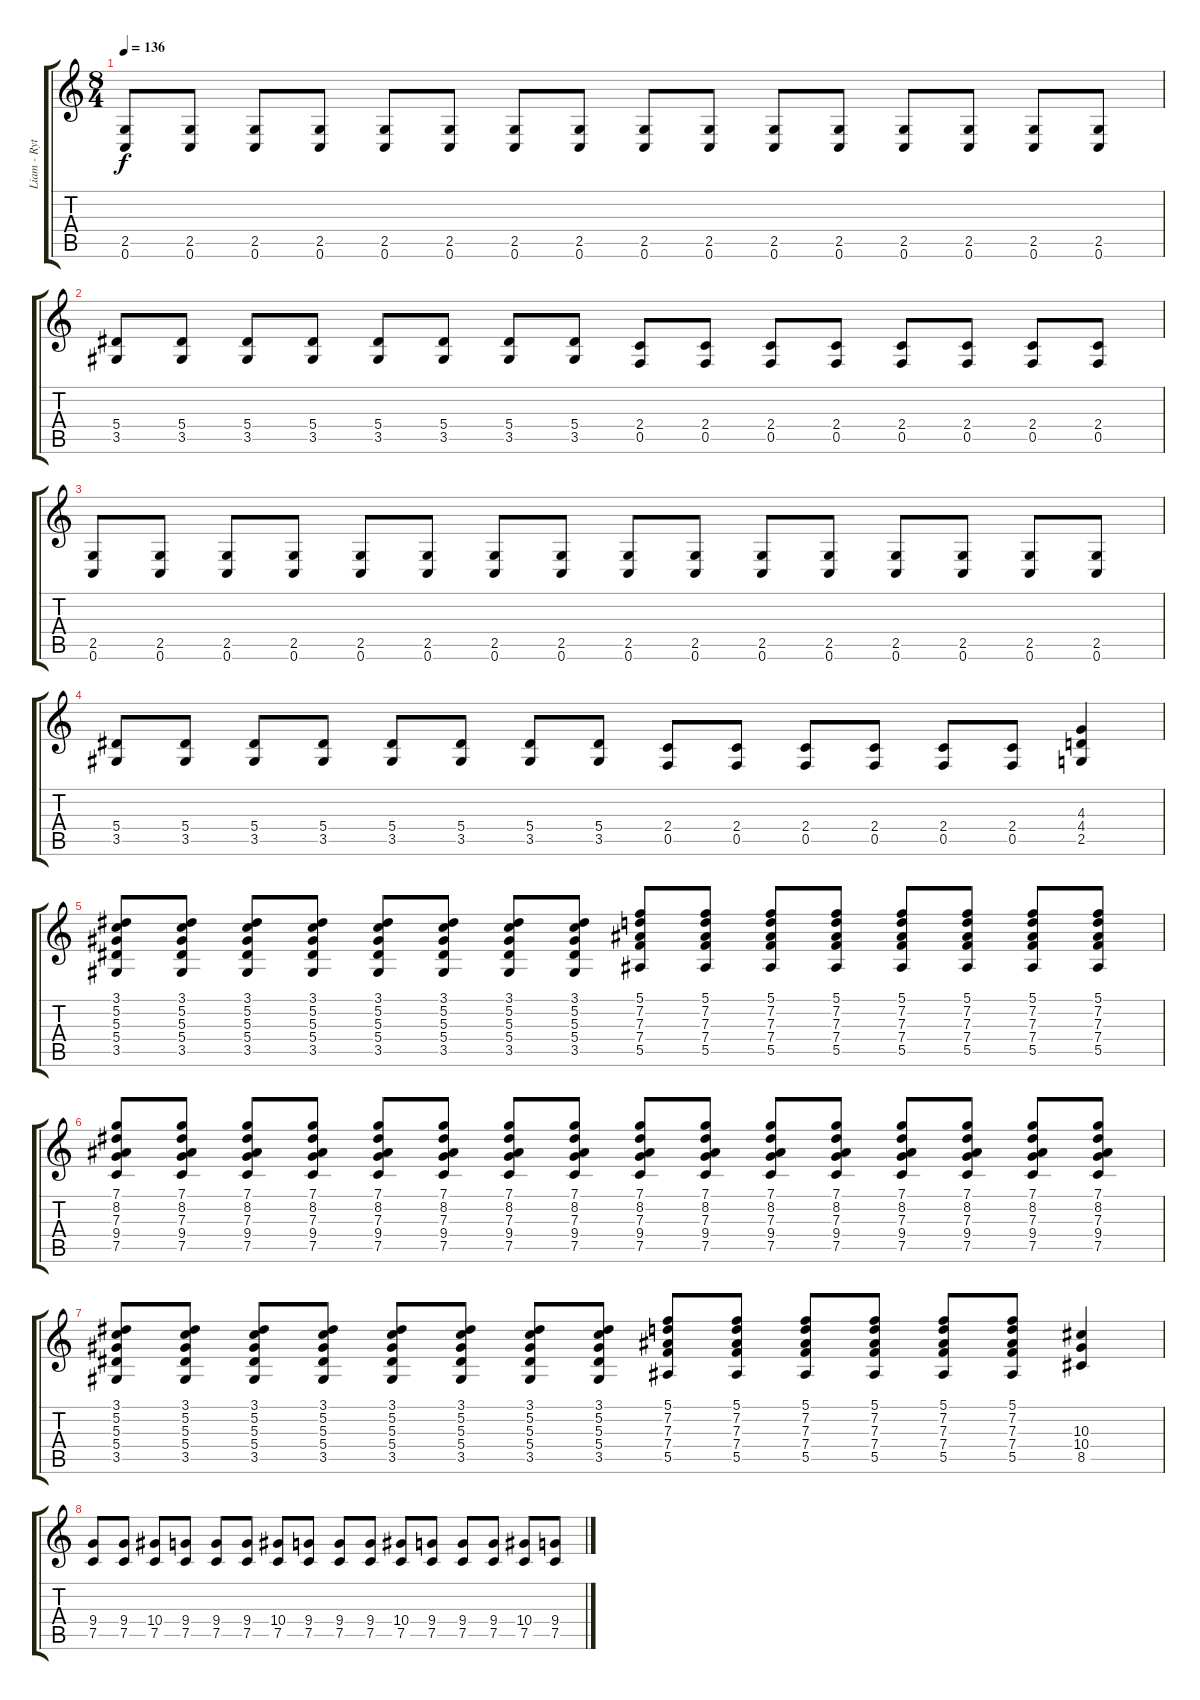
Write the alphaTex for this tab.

\track ("Liam - Rythm Guitar" "Liam - Ryt") {instrument distortionguitar}
\staff {score tabs}
\tuning (C4 G3 Eb3 Bb2 F2 C2) {hide}
\ts (8 4)
\tempo 136
\clef g2
\ks c
(2.5 0.6).8{dy f} (2.5 0.6).8 (2.5 0.6).8 (2.5 0.6).8 (2.5 0.6).8 (2.5 0.6).8 (2.5 0.6).8 (2.5 0.6).8 (2.5 0.6).8 (2.5 0.6).8 (2.5 0.6).8 (2.5 0.6).8 (2.5 0.6).8 (2.5 0.6).8 (2.5 0.6).8 (2.5 0.6).8 |
(5.4 3.5).8 (5.4 3.5).8 (5.4 3.5).8 (5.4 3.5).8 (5.4 3.5).8 (5.4 3.5).8 (5.4 3.5).8 (5.4 3.5).8 (2.4 0.5).8 (2.4 0.5).8 (2.4 0.5).8 (2.4 0.5).8 (2.4 0.5).8 (2.4 0.5).8 (2.4 0.5).8 (2.4 0.5).8 |
(2.5 0.6).8 (2.5 0.6).8 (2.5 0.6).8 (2.5 0.6).8 (2.5 0.6).8 (2.5 0.6).8 (2.5 0.6).8 (2.5 0.6).8 (2.5 0.6).8 (2.5 0.6).8 (2.5 0.6).8 (2.5 0.6).8 (2.5 0.6).8 (2.5 0.6).8 (2.5 0.6).8 (2.5 0.6).8 |
(5.4 3.5).8 (5.4 3.5).8 (5.4 3.5).8 (5.4 3.5).8 (5.4 3.5).8 (5.4 3.5).8 (5.4 3.5).8 (5.4 3.5).8 (2.4 0.5).8 (2.4 0.5).8 (2.4 0.5).8 (2.4 0.5).8 (2.4 0.5).8 (2.4 0.5).8 (4.3 4.4 2.5).4 |
(3.1 5.2 5.3 5.4 3.5).8 (3.1 5.2 5.3 5.4 3.5).8 (3.1 5.2 5.3 5.4 3.5).8 (3.1 5.2 5.3 5.4 3.5).8 (3.1 5.2 5.3 5.4 3.5).8 (3.1 5.2 5.3 5.4 3.5).8 (3.1 5.2 5.3 5.4 3.5).8 (3.1 5.2 5.3 5.4 3.5).8 (5.1 7.2 7.3 7.4 5.5).8 (5.1 7.2 7.3 7.4 5.5).8 (5.1 7.2 7.3 7.4 5.5).8 (5.1 7.2 7.3 7.4 5.5).8 (5.1 7.2 7.3 7.4 5.5).8 (5.1 7.2 7.3 7.4 5.5).8 (5.1 7.2 7.3 7.4 5.5).8 (5.1 7.2 7.3 7.4 5.5).8 |
(7.1 8.2 7.3 9.4 7.5).8 (7.1 8.2 7.3 9.4 7.5).8 (7.1 8.2 7.3 9.4 7.5).8 (7.1 8.2 7.3 9.4 7.5).8 (7.1 8.2 7.3 9.4 7.5).8 (7.1 8.2 7.3 9.4 7.5).8 (7.1 8.2 7.3 9.4 7.5).8 (7.1 8.2 7.3 9.4 7.5).8 (7.1 8.2 7.3 9.4 7.5).8 (7.1 8.2 7.3 9.4 7.5).8 (7.1 8.2 7.3 9.4 7.5).8 (7.1 8.2 7.3 9.4 7.5).8 (7.1 8.2 7.3 9.4 7.5).8 (7.1 8.2 7.3 9.4 7.5).8 (7.1 8.2 7.3 9.4 7.5).8 (7.1 8.2 7.3 9.4 7.5).8 |
(3.1 5.2 5.3 5.4 3.5).8 (3.1 5.2 5.3 5.4 3.5).8 (3.1 5.2 5.3 5.4 3.5).8 (3.1 5.2 5.3 5.4 3.5).8 (3.1 5.2 5.3 5.4 3.5).8 (3.1 5.2 5.3 5.4 3.5).8 (3.1 5.2 5.3 5.4 3.5).8 (3.1 5.2 5.3 5.4 3.5).8 (5.1 7.2 7.3 7.4 5.5).8 (5.1 7.2 7.3 7.4 5.5).8 (5.1 7.2 7.3 7.4 5.5).8 (5.1 7.2 7.3 7.4 5.5).8 (5.1 7.2 7.3 7.4 5.5).8 (5.1 7.2 7.3 7.4 5.5).8 (10.3 10.4 8.5).4 |
(9.4 7.5).8 (9.4 7.5).8 (10.4 7.5).8 (9.4 7.5).8 (9.4 7.5).8 (9.4 7.5).8 (10.4 7.5).8 (9.4 7.5).8 (9.4 7.5).8 (9.4 7.5).8 (10.4 7.5).8 (9.4 7.5).8 (9.4 7.5).8 (9.4 7.5).8 (10.4 7.5).8 (9.4 7.5).8
